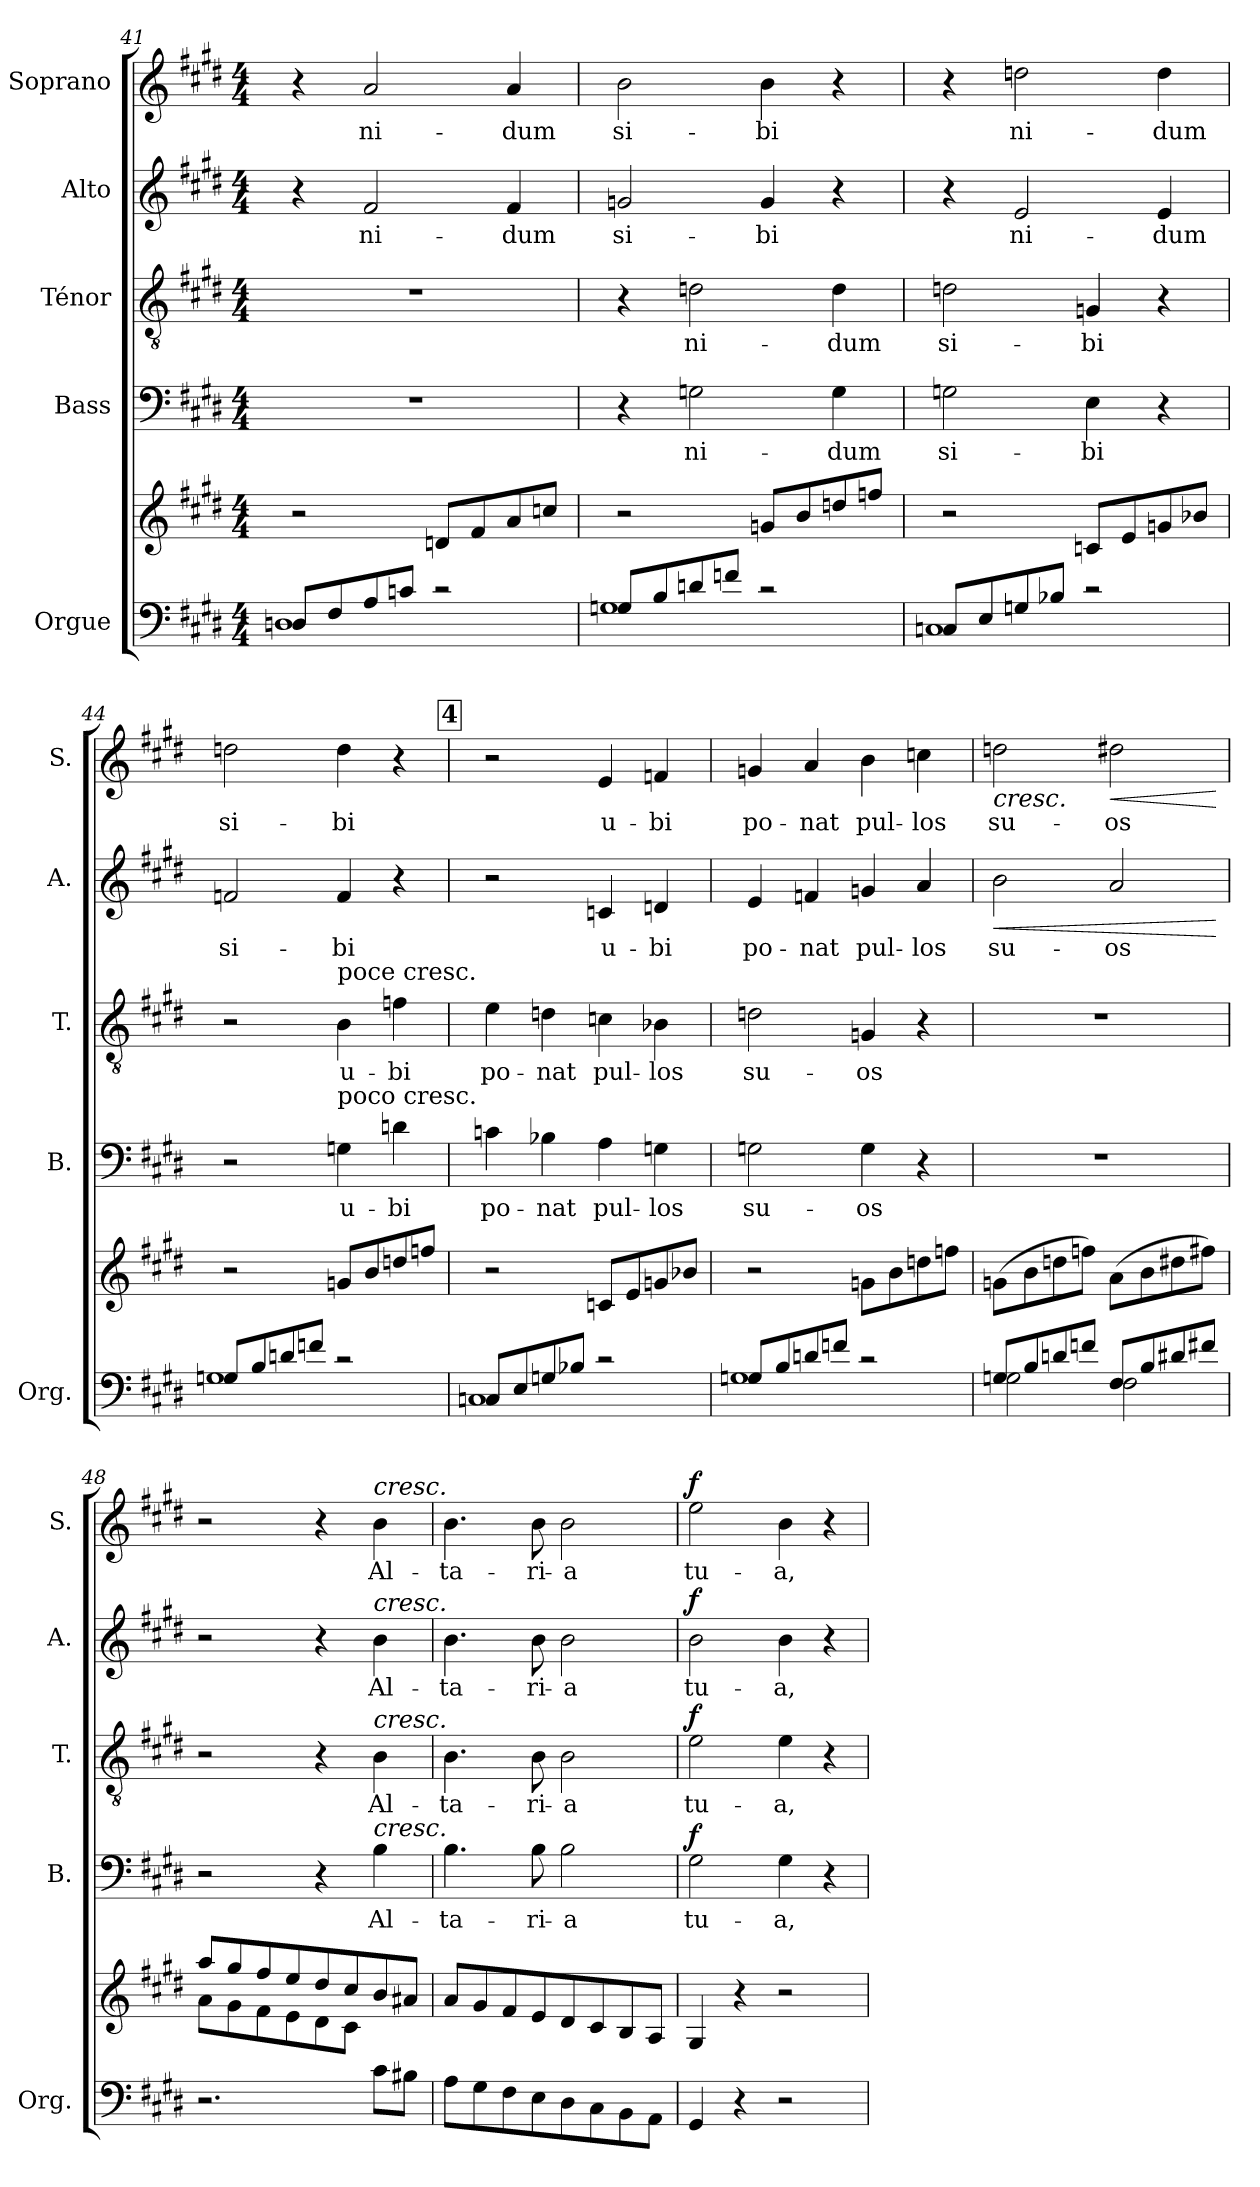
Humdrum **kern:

**kern	**kern	**kern	**text	**dynam	**kern	**text	**dynam	**kern	**text	**dynam	**kern	**text	**dynam
*part5	*part5	*part4	*part4	*part4	*part3	*part3	*part3	*part2	*part2	*part2	*part1	*part1	*part1
*staff6	*staff5	*staff4	*staff4	*staff4	*staff3	*staff3	*staff3	*staff2	*staff2	*staff2	*staff1	*staff1	*staff1
*I"Orgue	*	*I"Bass	*	*	*I"Ténor	*	*	*I"Alto	*	*	*I"Soprano	*	*
*I'Org.	*	*I'B.	*	*	*I'T.	*	*	*I'A.	*	*	*I'S.	*	*
*clefF4	*clefG2	*clefF4	*	*	*clefGv2	*	*	*clefG2	*	*	*clefG2	*	*
*k[f#c#g#d#]	*k[f#c#g#d#]	*k[f#c#g#d#]	*	*	*k[f#c#g#d#]	*	*	*k[f#c#g#d#]	*	*	*k[f#c#g#d#]	*	*
*E:	*E:	*E:	*	*	*	*	*	*E:	*	*	*E:	*	*
*M4/4	*M4/4	*M4/4	*	*	*M4/4	*	*	*M4/4	*	*	*M4/4	*	*
=41	=41	=41	=41	=41	=41	=41	=41	=41	=41	=41	=41	=41	=41
*^	*	*	*	*	*	*	*	*	*	*	*	*	*
8Dn/L	1D	2r	1r	.	.	1r	.	.	4r	.	.	4r	.	.
8F#/	.	.	.	.	.	.	.	.	.	.	.	.	.	.
!	!	!	!	!	!	!	!	!	!	!LO:LY:b	!	!	!LO:LY:b	!
8A/	.	.	.	.	.	.	.	.	2f#/	ni-	.	2a/	ni-	.
8cn/J	.	.	.	.	.	.	.	.	.	.	.	.	.	.
2r	.	8dn/L	.	.	.	.	.	.	.	.	.	.	.	.
.	.	8f#/	.	.	.	.	.	.	.	.	.	.	.	.
!	!	!	!	!	!	!	!	!	!	!LO:LY:b	!	!	!LO:LY:b	!
.	.	8a/	.	.	.	.	.	.	4f#/	-dum	.	4a/	-dum	.
.	.	8ccn/J	.	.	.	.	.	.	.	.	.	.	.	.
!!LO:PB:g=z
=42	=42	=42	=42	=42	=42	=42	=42	=42	=42	=42	=42	=42	=42	=42
!	!	!	!	!	!	!	!	!	!	!LO:LY:b	!	!	!LO:LY:b	!
8Gn/L	1G	2r	4r	.	.	4r	.	.	2gn/	si-	.	2b\	si-	.
8B/	.	.	.	.	.	.	.	.	.	.	.	.	.	.
!	!	!	!	!LO:LY:b	!	!	!LO:LY:b	!	!	!	!	!	!	!
8dn/	.	.	2Gn\	ni-	.	2dn\	ni-	.	.	.	.	.	.	.
8fn/J	.	.	.	.	.	.	.	.	.	.	.	.	.	.
!	!	!	!	!	!	!	!	!	!	!LO:LY:b	!	!	!LO:LY:b	!
2r	.	8gn/L	.	.	.	.	.	.	4g/	-bi	.	4b\	-bi	.
.	.	8b/	.	.	.	.	.	.	.	.	.	.	.	.
!	!	!	!	!LO:LY:b	!	!	!LO:LY:b	!	!	!	!	!	!	!
.	.	8ddn/	4G\	-dum	.	4d\	-dum	.	4r	.	.	4r	.	.
.	.	8ffn/J	.	.	.	.	.	.	.	.	.	.	.	.
=43	=43	=43	=43	=43	=43	=43	=43	=43	=43	=43	=43	=43	=43	=43
!	!	!	!	!LO:LY:b	!	!	!LO:LY:b	!	!	!	!	!	!	!
8Cn/L	1C	2r	2Gn\	si-	.	2dn\	si-	.	4r	.	.	4r	.	.
8E/	.	.	.	.	.	.	.	.	.	.	.	.	.	.
!	!	!	!	!	!	!	!	!	!	!LO:LY:b	!	!	!LO:LY:b	!
8Gn/	.	.	.	.	.	.	.	.	2e/	ni-	.	2ddn\	ni-	.
8B-X/J	.	.	.	.	.	.	.	.	.	.	.	.	.	.
!	!	!	!	!LO:LY:b	!	!	!LO:LY:b	!	!	!	!	!	!	!
2r	.	8cn/L	4E\	-bi	.	4Gn/	-bi	.	.	.	.	.	.	.
.	.	8e/	.	.	.	.	.	.	.	.	.	.	.	.
!	!	!	!	!	!	!	!	!	!	!LO:LY:b	!	!	!LO:LY:b	!
.	.	8gn/	4r	.	.	4r	.	.	4e/	-dum	.	4dd\	-dum	.
.	.	8b-X/J	.	.	.	.	.	.	.	.	.	.	.	.
=44	=44	=44	=44	=44	=44	=44	=44	=44	=44	=44	=44	=44	=44	=44
!	!	!	!	!	!	!	!	!	!	!LO:LY:b	!	!	!LO:LY:b	!
8Gn/L	1G	2r	2r	.	.	2r	.	.	2fn/	si-	.	2ddn\	si-	.
8B/	.	.	.	.	.	.	.	.	.	.	.	.	.	.
8dn/	.	.	.	.	.	.	.	.	.	.	.	.	.	.
8fn/J	.	.	.	.	.	.	.	.	.	.	.	.	.	.
!	!	!	!	!	!	!LO:TX:a:t=poce cresc.	!	!	!	!	!	!	!	!
!	!	!	!LO:TX:a:t=poco cresc.	!	!	!	!	!	!	!	!	!	!	!
!	!	!	!	!LO:LY:b	!	!	!LO:LY:b	!	!	!LO:LY:b	!	!	!LO:LY:b	!
2r	.	8gn/L	4Gn\	u-	.	4B\	u-	.	4f/	-bi	.	4dd\	-bi	.
.	.	8b/	.	.	.	.	.	.	.	.	.	.	.	.
!	!	!	!	!LO:LY:b	!	!	!LO:LY:b	!	!	!	!	!	!	!
.	.	8ddn/	4dn\	-bi	.	4fn\	-bi	.	4r	.	.	4r	.	.
.	.	8ffn/J	.	.	.	.	.	.	.	.	.	.	.	.
!!LO:REH:place=s1:a:B:fs=14:t=4
=45	=45	=45	=45	=45	=45	=45	=45	=45	=45	=45	=45	=45	=45	=45
!	!	!	!	!LO:LY:b	!	!	!LO:LY:b	!	!	!	!	!	!	!
8Cn/L	1C	2r	4cn\	po-	.	4e\	po-	.	2r	.	.	2r	.	.
8E/	.	.	.	.	.	.	.	.	.	.	.	.	.	.
!	!	!	!	!LO:LY:b	!	!	!LO:LY:b	!	!	!	!	!	!	!
8Gn/	.	.	4B-X\	-nat	.	4dn\	-nat	.	.	.	.	.	.	.
8B-X/J	.	.	.	.	.	.	.	.	.	.	.	.	.	.
!	!	!	!	!LO:LY:b	!	!	!LO:LY:b	!	!	!LO:LY:b	!	!	!LO:LY:b	!
2r	.	8cn/L	4A\	pul-	.	4cn\	pul-	.	4cn/	u-	.	4e/	u-	.
.	.	8e/	.	.	.	.	.	.	.	.	.	.	.	.
!	!	!	!	!LO:LY:b	!	!	!LO:LY:b	!	!	!LO:LY:b	!	!	!LO:LY:b	!
.	.	8gn/	4Gn\	-los	.	4B-X\	-los	.	4dn/	-bi	.	4fn/	-bi	.
.	.	8b-X/J	.	.	.	.	.	.	.	.	.	.	.	.
!!LO:LB:g=z
=46	=46	=46	=46	=46	=46	=46	=46	=46	=46	=46	=46	=46	=46	=46
!	!	!	!	!LO:LY:b	!	!	!LO:LY:b	!	!	!LO:LY:b	!	!	!LO:LY:b	!
8Gn/L	1G	2r	2Gn\	su-	.	2dn\	su-	.	4e/	po-	.	4gn/	po-	.
8B/	.	.	.	.	.	.	.	.	.	.	.	.	.	.
!	!	!	!	!	!	!	!	!	!	!LO:LY:b	!	!	!LO:LY:b	!
8dn/	.	.	.	.	.	.	.	.	4fn/	-nat	.	4a/	-nat	.
8fn/J	.	.	.	.	.	.	.	.	.	.	.	.	.	.
!	!	!	!	!LO:LY:b	!	!	!LO:LY:b	!	!	!LO:LY:b	!	!	!LO:LY:b	!
2r	.	8gn\L	4G\	-os	.	4Gn/	-os	.	4gn/	pul-	.	4b\	pul-	.
.	.	8b\	.	.	.	.	.	.	.	.	.	.	.	.
!	!	!	!	!	!	!	!	!	!	!LO:LY:b	!	!	!LO:LY:b	!
.	.	8ddn\	4r	.	.	4r	.	.	4a/	-los	.	4ccn\	-los	.
.	.	8ffn\J	.	.	.	.	.	.	.	.	.	.	.	.
=47	=47	=47	=47	=47	=47	=47	=47	=47	=47	=47	=47	=47	=47	=47
!	!	!	!	!	!	!	!	!	!	!LO:LY:b	!LO:HP:b	!	!LO:LY:b	!LO:HP:b
8Gn/L	2G\	(>8gn\L	1r	.	.	1r	.	.	2b\	su-	<	2ddn\	su-	<
8B/	.	8b\	.	.	.	.	.	.	.	.	.	.	.	.
8dn/	.	8ddn\	.	.	.	.	.	.	.	.	.	.	.	.
8fn/J	.	8ffn\J)	.	.	.	.	.	.	.	.	.	.	.	.
!	!	!	!	!	!	!	!	!	!	!LO:LY:b	!	!	!LO:LY:b	!LO:HP:b
8F#i/L	2F#\	(>8a\L	.	.	.	.	.	.	2a/	-os	.	2dd#X\	-os	<
8B/	.	8b\	.	.	.	.	.	.	.	.	.	.	.	.
8d#X/	.	8dd#X\	.	.	.	.	.	.	.	.	.	.	.	.
8f#X/J	.	8ff#X\J)	.	.	.	.	.	.	.	.	.	.	.	.
*v	*v	*	*	*	*	*	*	*	*	*	*	*	*	*
.	.	.	.	.	.	.	.	.	.	[	.	.	[ [
=48	=48	=48	=48	=48	=48	=48	=48	=48	=48	=48	=48	=48	=48
*	*^	*	*	*	*	*	*	*	*	*	*	*	*
2.r	8aa/L	8a\L	2r	.	.	2r	.	.	2r	.	.	2r	.	.
.	8gg#/	8g#\	.	.	.	.	.	.	.	.	.	.	.	.
.	8ff#/	8f#\	.	.	.	.	.	.	.	.	.	.	.	.
.	8ee/	8e\	.	.	.	.	.	.	.	.	.	.	.	.
.	8dd#/	8d#\	4r	.	.	4r	.	.	4r	.	.	4r	.	.
.	8cc#/	8c#\J	.	.	.	.	.	.	.	.	.	.	.	.
!	!	!	!	!	!	!	!	!	!	!	!	!LO:TX:a:i:t=cresc.	!	!
!	!	!	!	!	!	!	!	!	!LO:TX:a:i:t=cresc.	!	!	!	!	!
!	!	!	!	!	!	!LO:TX:a:i:t=cresc.	!	!	!	!	!	!	!	!
!	!	!	!LO:TX:a:i:t=cresc.	!	!	!	!	!	!	!	!	!	!	!
!	!	!	!	!LO:LY:b	!	!	!LO:LY:b	!	!	!LO:LY:b	!	!	!LO:LY:b	!
8c#\L	8b/	4ryy	4B\	Al-	.	4B\	Al-	.	4b\	Al-	.	4b\	Al-	.
8B#X\J	8a#X/J	.	.	.	.	.	.	.	.	.	.	.	.	.
*	*v	*v	*	*	*	*	*	*	*	*	*	*	*	*
=49	=49	=49	=49	=49	=49	=49	=49	=49	=49	=49	=49	=49	=49
!	!	!	!LO:LY:b	!	!	!LO:LY:b	!	!	!LO:LY:b	!	!	!LO:LY:b	!
8A\L	8a/L	4.B\	-ta-	.	4.B\	-ta-	.	4.b\	-ta-	.	4.b\	-ta-	.
8G#\	8g#/	.	.	.	.	.	.	.	.	.	.	.	.
8F#\	8f#/	.	.	.	.	.	.	.	.	.	.	.	.
!	!	!	!LO:LY:b	!	!	!LO:LY:b	!	!	!LO:LY:b	!	!	!LO:LY:b	!
8E\	8e/	8B\	-ri-	.	8B\	-ri-	.	8b\	-ri-	.	8b\	-ri-	.
!	!	!	!LO:LY:b	!	!	!LO:LY:b	!	!	!LO:LY:b	!	!	!LO:LY:b	!
8D#\	8d#/	2B\	-a	.	2B\	-a	.	2b\	-a	.	2b\	-a	.
8C#\	8c#/	.	.	.	.	.	.	.	.	.	.	.	.
8BB\	8B/	.	.	.	.	.	.	.	.	.	.	.	.
8AA\J	8A/J	.	.	.	.	.	.	.	.	.	.	.	.
=50	=50	=50	=50	=50	=50	=50	=50	=50	=50	=50	=50	=50	=50
!	!	!	!LO:LY:b	!LO:DY:a	!	!LO:LY:b	!LO:DY:a	!	!LO:LY:b	!LO:DY:a	!	!LO:LY:b	!LO:DY:a
4GG#/	4G#/	2G#\	tu-	f	2e\	tu-	f	2b\	tu-	f	2ee\	tu-	f
4r	4r	.	.	.	.	.	.	.	.	.	.	.	.
!	!	!	!LO:LY:b	!	!	!LO:LY:b	!	!	!LO:LY:b	!	!	!LO:LY:b	!
2r	2r	4G#\	-a,	.	4e\	-a,	.	4b\	-a,	.	4b\	-a,	.
.	.	4r	.	.	4r	.	.	4r	.	.	4r	.	.
=	=	=	=	=	=	=	=	=	=	=	=	=	=
*-	*-	*-	*-	*-	*-	*-	*-	*-	*-	*-	*-	*-	*-
